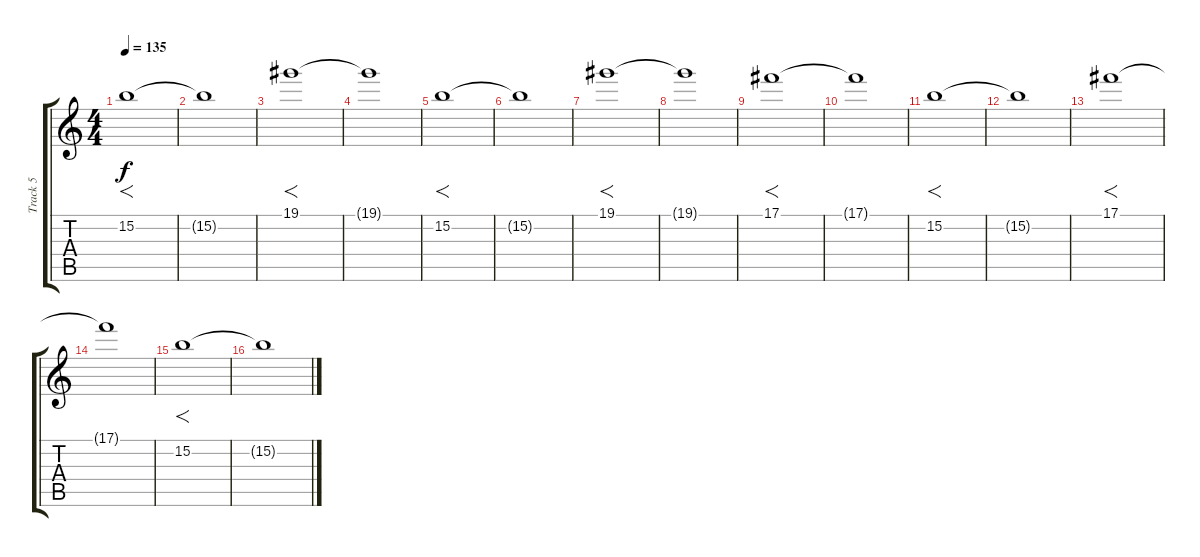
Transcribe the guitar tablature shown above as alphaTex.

\track ("Track 5" "Track 5") {instrument overdrivenguitar}
\staff {score tabs}
\tuning (Db4 Ab3 E3 B2 Gb2 B1) {hide}
\ts (4 4)
\tempo 135
\clef g2
\ks c
15.2.1{f dy f} |
15.2{t}.1 |
19.1.1{f} |
19.1{t}.1 |
15.2.1{f} |
15.2{t}.1 |
19.1.1{f} |
19.1{t}.1 |
17.1.1{f} |
17.1{t}.1 |
15.2.1{f} |
15.2{t}.1 |
17.1.1{f} |
17.1{t}.1 |
15.2.1{f} |
15.2{t}.1
